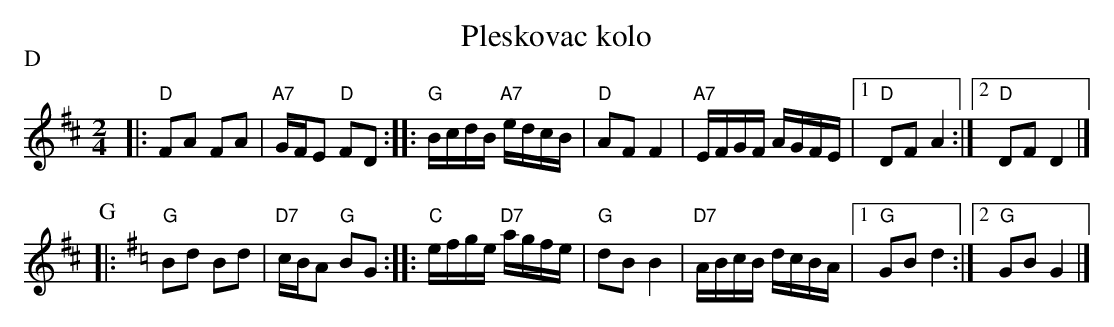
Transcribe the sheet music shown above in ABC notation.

X:1
T: Pleskovac kolo
M: 2/4
L: 1/16
P: D
K: D
|: "D"F2A2 F2A2 | "A7"GFE2 "D"F2D2 :: "G"BcdB "A7"edcB | "D"A2F2 F4 | "A7"EFGF AGFE |1 "D"D2F2 A4 :|2 "D"D2F2 D4 |]
P: G
K: G
|: "G"B2d2 B2d2 | "D7"cBA2 "G"B2G2 :: "C"efge "D7"agfe | "G"d2B2 B4 | "D7"ABcB dcBA |1 "G"G2B2 d4 :|2 "G"G2B2 G4 |]
